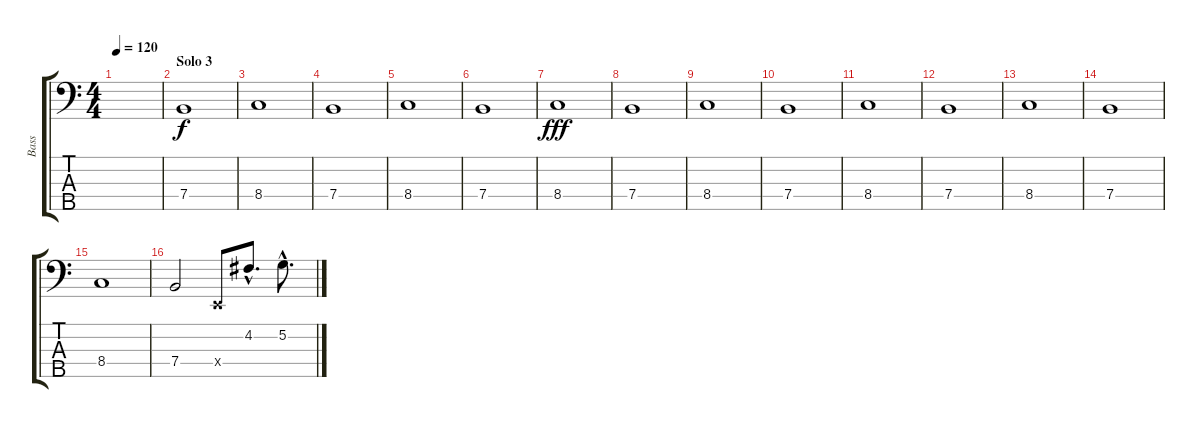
\track ("Bass" "Bass") {instrument acousticbass}
\staff {score tabs}
\tuning (G2 D2 A1 E1 Bb0) {hide}
\ts (4 4)
\tempo 120
\clef f4
\ks c
|
\section ("" "Solo 3")
7.4.1 |
8.4.1 |
7.4.1 |
8.4.1 |
7.4.1 |
8.4.1{dy fff} |
7.4.1 |
8.4.1 |
7.4.1 |
8.4.1 |
7.4.1 |
8.4.1 |
7.4.1 |
8.4.1 |
7.4.2 0.4{x}.8 4.2{hac}.8{d} 5.2{hac}.8{d}
